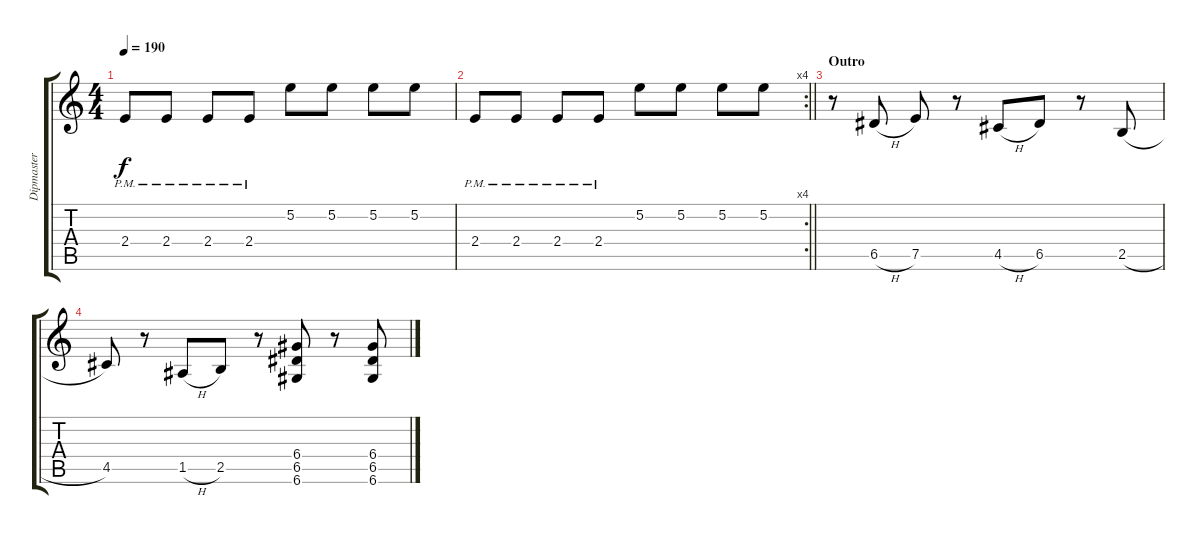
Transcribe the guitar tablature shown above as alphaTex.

\track ("Dipmaster" "Dipmaster") {instrument distortionguitar}
\staff {score tabs}
\tuning (E4 B3 G3 D3 A2 D2) {hide}
\ts (4 4)
\tempo 190
\clef g2
\ks c
2.4{pm}.8{dy f} 2.4{pm}.8 2.4{pm}.8 2.4{pm}.8 5.2.8 5.2.8 5.2.8 5.2.8 |
\rc 4
\barLineRight lightlight
2.4{pm}.8 2.4{pm}.8 2.4{pm}.8 2.4{pm}.8 5.2.8 5.2.8 5.2.8 5.2.8 |
\section ("" "Outro")
r.8 6.5{h}.8 7.5.8 r.8 4.5{h}.8 6.5.8 r.8 2.5{h}.8 |
4.5.8 r.8 1.5{h}.8 2.5.8 r.8 (6.4 6.5 6.6).8 r.8 (6.4 6.5 6.6).8
